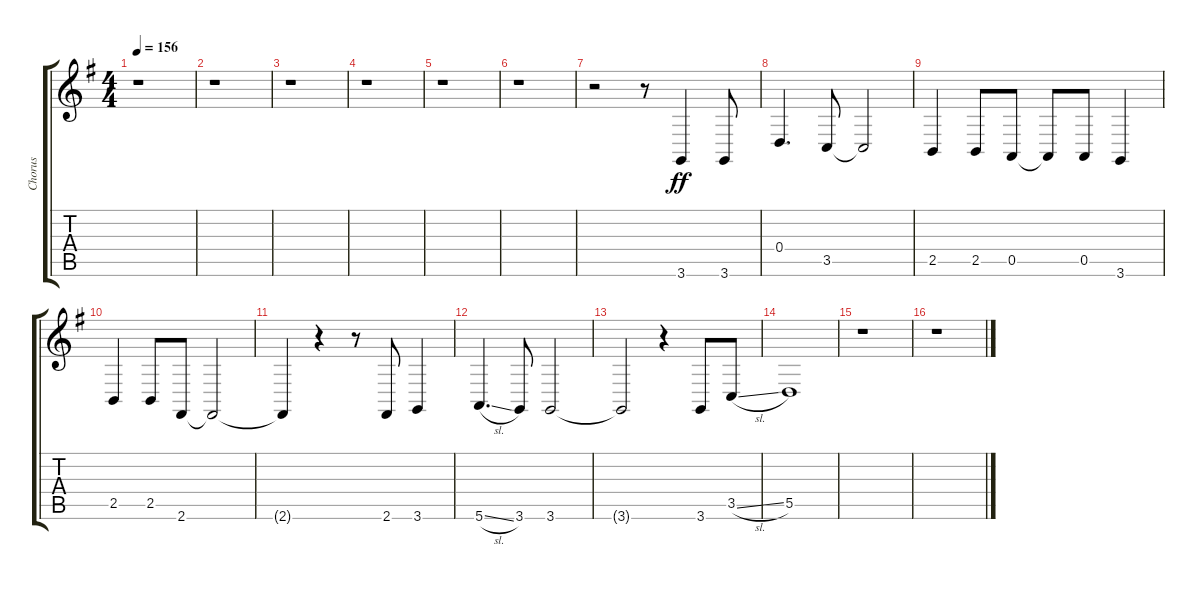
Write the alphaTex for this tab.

\track ("Chorus" "Chorus") {instrument voiceoohs}
\staff {score tabs}
\tuning (E4 B3 G3 D3 A2 E2) {hide}
\ts (4 4)
\tempo 156
\clef g2
\ks g
r.1{dy ff} |
r.1 |
r.1 |
r.1 |
r.1 |
r.1 |
r.2 r.8 3.6.4 3.6.8 |
0.4.4{d} 3.5.8 3.5{t}.2 |
2.5.4 2.5.8 0.5.8 0.5{t}.8 0.5.8 3.6.4 |
2.5.4 2.5.8 2.6.8 2.6{t}.2 |
2.6{t}.4 r.4 r.8 2.6.8 3.6.4 |
5.6{sl}.4{d} 3.6.8 3.6.2 |
3.6{t}.2 r.4 3.6.8 3.5{sl}.8 |
5.5.1 |
r.1 |
r.1
